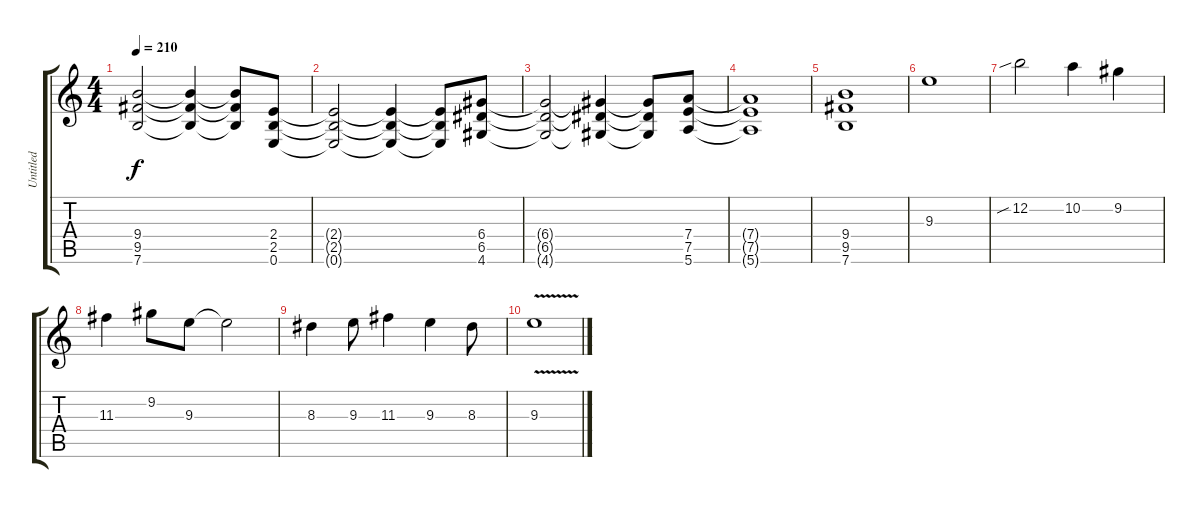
\track ("Untitled" "Untitled") {instrument distortionguitar}
\staff {score tabs}
\tuning (E4 B3 G3 D3 A2 E2) {hide}
\ts (4 4)
\tempo 210
\clef g2
\ks c
(9.4{t} 9.5{t} 7.6{t}).2{dy f} (9.4{t} 9.5{t} 7.6{t}).4 (9.4{t} 9.5{t} 7.6{t}).8 (2.4 2.5 0.6).8 |
(2.4{t} 2.5{t} 0.6{t}).2 (2.4{t} 2.5{t} 0.6{t}).4 (2.4{t} 2.5{t} 0.6{t}).8 (6.4 6.5 4.6).8 |
(6.4{t} 6.5{t} 4.6{t}).2 (6.4{t} 6.5{t} 4.6{t}).4 (6.4{t} 6.5{t} 4.6{t}).8 (7.4 7.5 5.6).8 |
(7.4{t} 7.5{t} 5.6{t}).1 |
(9.4 9.5 7.6).1 |
9.3.1 |
12.2{sib}.2 10.2.4 9.2.4 |
11.3.4 9.2.8 9.3.8 9.3{t}.2 |
8.3.4 9.3.8 11.3.4 9.3.4 8.3.8 |
9.3{v}.1
